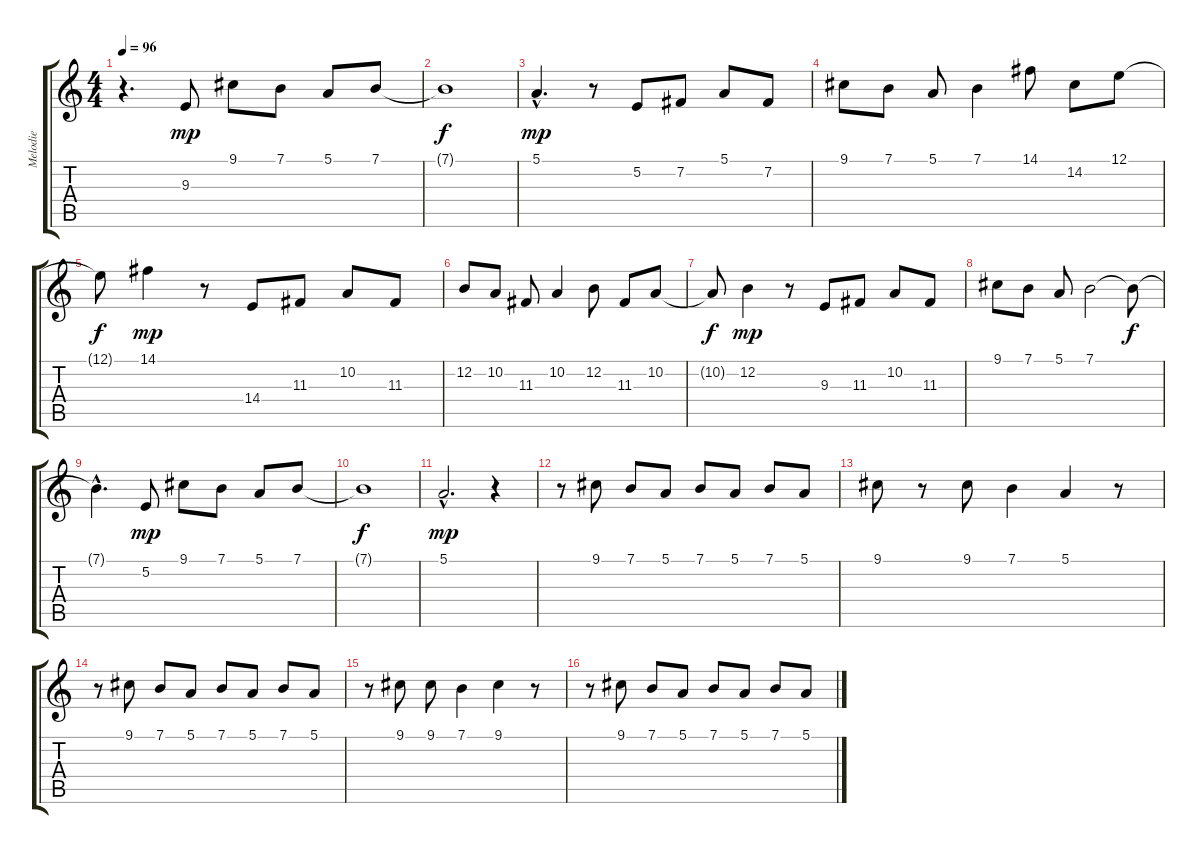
\track ("Melodie" "Melodie") {instrument brasssection}
\staff {score tabs}
\tuning (E4 B3 G3 D3 A2 E2) {hide}
\ts (4 4)
\tempo 96
\clef g2
\ks c
r.4{d dy mp} 9.3.8 9.1.8 7.1.8 5.1.8 7.1.8 |
7.1{t}.1{dy f} |
5.1{hac}.4{d dy mp} r.8 5.2.8 7.2.8 5.1.8 7.2.8 |
9.1.8 7.1.8 5.1.8 7.1.4 14.1.8 14.2.8 12.1.8 |
12.1{t}.8{dy f} 14.1.4{dy mp} r.8 14.4.8 11.3.8 10.2.8 11.3.8 |
12.2.8 10.2.8 11.3.8 10.2.4 12.2.8 11.3.8 10.2.8 |
10.2{t}.8{dy f} 12.2.4{dy mp} r.8 9.3.8 11.3.8 10.2.8 11.3.8 |
9.1.8 7.1.8 5.1.8 7.1.2 7.1{t}.8{dy f} |
7.1{hac t}.4{d} 5.2.8{dy mp} 9.1.8 7.1.8 5.1.8 7.1.8 |
7.1{t}.1{dy f} |
5.1{hac}.2{d dy mp} r.4 |
r.8 9.1.8 7.1.8 5.1.8 7.1.8 5.1.8 7.1.8 5.1.8 |
9.1.8 r.8 9.1.8 7.1.4 5.1.4 r.8 |
r.8 9.1.8 7.1.8 5.1.8 7.1.8 5.1.8 7.1.8 5.1.8 |
r.8 9.1.8 9.1.8 7.1.4 9.1.4 r.8 |
r.8 9.1.8 7.1.8 5.1.8 7.1.8 5.1.8 7.1.8 5.1.8
